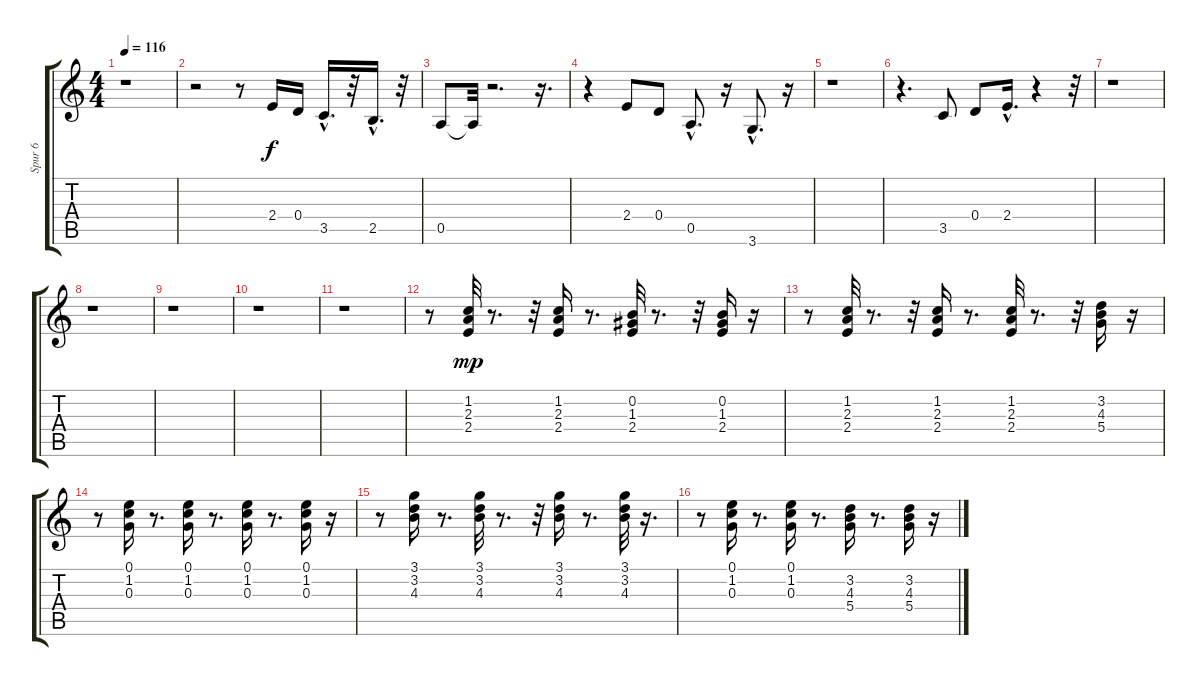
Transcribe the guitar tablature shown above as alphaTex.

\track ("Spur 6" "Spur 6") {instrument overdrivenguitar}
\staff {score tabs}
\tuning (E4 B3 G3 D3 A2 E2) {hide}
\ts (4 4)
\tempo 116
\clef g2
\ks c
r.1{dy f} |
r.2 r.8 2.4.16 0.4.16 3.5{hac}.16{d} r.32 2.5{hac}.16{d} r.32 |
0.5.8 0.5{t}.32 r.2{d} r.16{d} |
r.4 2.4.8 0.4.8 0.5{hac}.8{d} r.16 3.6{hac}.8{d} r.16 |
r.1 |
r.4{d} 3.5.8 0.4.8 2.4{hac}.16{d} r.4 r.32 |
r.1 |
r.1 |
r.1 |
r.1 |
r.1 |
r.8 (1.2 2.3 2.4).32{dy mp} r.8{d} r.32 (1.2 2.3 2.4).16 r.8{d} (0.2 1.3 2.4).32 r.8{d} r.32 (0.2 1.3 2.4).16 r.16 |
r.8 (1.2 2.3 2.4).32 r.8{d} r.32 (1.2 2.3 2.4).16 r.8{d} (1.2 2.3 2.4).32 r.8{d} r.32 (3.2 4.3 5.4).16 r.16 |
r.8 (0.1 1.2 0.3).16 r.8{d} (0.1 1.2 0.3).16 r.8{d} (0.1 1.2 0.3).16 r.8{d} (0.1 1.2 0.3).16 r.16 |
r.8 (3.1 3.2 4.3).16 r.8{d} (3.1 3.2 4.3).32 r.8{d} r.32 (3.1 3.2 4.3).16 r.8{d} (3.1 3.2 4.3).32 r.16{d} |
r.8 (0.1 1.2 0.3).16 r.8{d} (0.1 1.2 0.3).16 r.8{d} (3.2 4.3 5.4).16 r.8{d} (3.2 4.3 5.4).16 r.16
